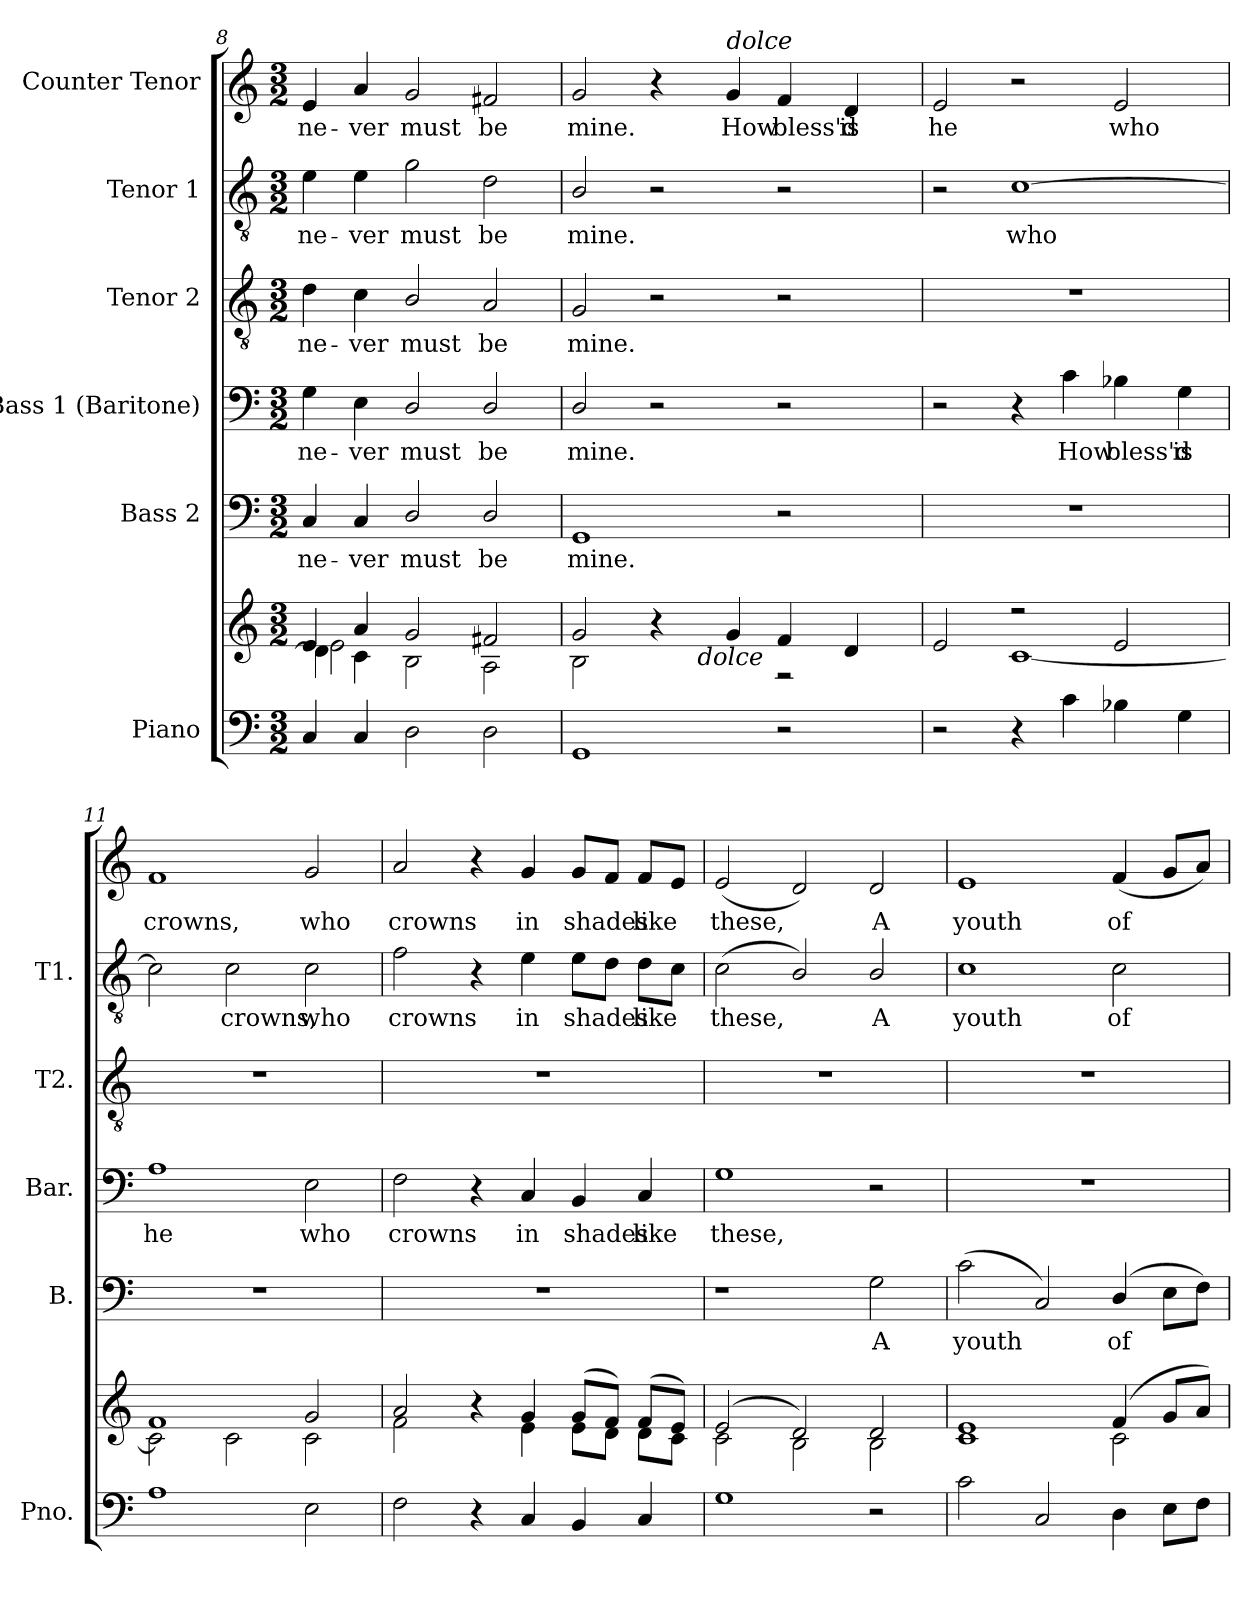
**kern	**kern	**kern	**text	**kern	**text	**kern	**text	**kern	**text	**kern	**text
*part6	*part6	*part5	*part5	*part4	*part4	*part3	*part3	*part2	*part2	*part1	*part1
*staff7	*staff6	*staff5	*staff5	*staff4	*staff4	*staff3	*staff3	*staff2	*staff2	*staff1	*staff1
*I"Piano	*	*I"Bass 2	*	*I"Bass 1 (Baritone)	*	*I"Tenor 2	*	*I"Tenor 1	*	*I"Counter Tenor	*
*I'Pno.	*	*I'B.	*	*I'Bar.	*	*I'T2.	*	*I'T1.	*	*	*
!!LO:PB:g=z
*clefF4	*clefG2	*clefF4	*	*clefF4	*	*clefGv2	*	*clefGv2	*	*clefG2	*
*	*	*	*	*	*	*ITrd7c12	*	*ITrd7c12	*	*	*
*k[]	*k[]	*k[]	*	*k[]	*	*k[]	*	*k[]	*	*k[]	*
*C:	*C:	*C:	*	*C:	*	*C:	*	*C:	*	*C:	*
*M3/2	*M3/2	*M3/2	*	*M3/2	*	*M3/2	*	*M3/2	*	*M3/2	*
=8	=8	=8	=8	=8	=8	=8	=8	=8	=8	=8	=8
*	*^	*	*	*	*	*	*	*	*	*	*
*	*	*^	*	*	*	*	*	*	*	*	*	*
!	!	!	!	!	!LO:LY:b:color=#000000	!	!	!	!	!	!	!	!
!	!	!	!	!	!	!	!LO:LY:b:color=#000000	!	!	!	!	!	!
!	!	!	!	!	!	!	!	!	!LO:LY:b:color=#000000	!	!	!	!
!	!	!	!	!	!	!	!	!	!	!	!LO:LY:b:color=#000000	!	!
!	!	!	!	!	!	!	!	!	!	!	!	!	!LO:LY:b:color=#000000
4Ci/	4ei/	4di\]	2ei\	4Ci/	ne-	4Gi\	ne-	4Di\	ne-	4Ei\	ne-	4ei/	ne-
!	!	!	!	!	!LO:LY:b:color=#000000	!	!	!	!	!	!	!	!
!	!	!	!	!	!	!	!LO:LY:b:color=#000000	!	!	!	!	!	!
!	!	!	!	!	!	!	!	!	!LO:LY:b:color=#000000	!	!	!	!
!	!	!	!	!	!	!	!	!	!	!	!LO:LY:b:color=#000000	!	!
!	!	!	!	!	!	!	!	!	!	!	!	!	!LO:LY:b:color=#000000
4Ci/	4ai/	4ci\	.	4Ci/	-ver	4Ei\	-ver	4Ci\	-ver	4Ei\	-ver	4ai/	-ver
!	!	!	!	!	!LO:LY:b:color=#000000	!	!	!	!	!	!	!	!
!	!	!	!	!	!	!	!LO:LY:b:color=#000000	!	!	!	!	!	!
!	!	!	!	!	!	!	!	!	!LO:LY:b:color=#000000	!	!	!	!
!	!	!	!	!	!	!	!	!	!	!	!LO:LY:b:color=#000000	!	!
!	!	!	!	!	!	!	!	!	!	!	!	!	!LO:LY:b:color=#000000
2Di\	2gi/	2Bi\	2ryy	2Di/	must	2Di/	must	2BBi/	must	2Gi\	must	2gi/	must
!	!	!	!	!	!LO:LY:b:color=#000000	!	!	!	!	!	!	!	!
!	!	!	!	!	!	!	!LO:LY:b:color=#000000	!	!	!	!	!	!
!	!	!	!	!	!	!	!	!	!LO:LY:b:color=#000000	!	!	!	!
!	!	!	!	!	!	!	!	!	!	!	!LO:LY:b:color=#000000	!	!
!	!	!	!	!	!	!	!	!	!	!	!	!	!LO:LY:b:color=#000000
2Di\	2f#Xi/	2Ai\	2ryy	2Di/	be	2Di/	be	2AAi/	be	2Di\	be	2f#Xi/	be
=9	=9	=9	=9	=9	=9	=9	=9	=9	=9	=9	=9	=9	=9
!	!	!	!	!	!LO:LY:b:color=#000000	!	!	!	!	!	!	!	!
!	!	!	!	!	!	!	!LO:LY:b:color=#000000	!	!	!	!	!	!
!	!	!	!	!	!	!	!	!	!LO:LY:b:color=#000000	!	!	!	!
!	!	!	!	!	!	!	!	!	!	!	!LO:LY:b:color=#000000	!	!
!	!	!	!	!	!	!	!	!	!	!	!	!	!LO:LY:b:color=#000000
1GGi	2gi/	2Bi\	2ryy	1GGi	mine.	2Di/	mine.	2GGi/	mine.	2BBi/	mine.	2gi/	mine.
.	4r	2ryy	8ryy	.	.	2r	.	2r	.	2r	.	4r	.
.	.	.	64..ryy	.	.	.	.	.	.	.	.	.	.
!	!	!	!LO:TX:b:i:t=dolce	!	!	!	!	!	!	!	!	!	!
.	.	.	2ryy	.	.	.	.	.	.	.	.	.	.
!	!	!	!	!	!	!	!	!	!	!	!	!LO:TX:a:i:t=dolce	!
!	!	!	!	!	!	!	!	!	!	!	!	!	!LO:LY:b:color=#000000
.	4gi/	.	.	.	.	.	.	.	.	.	.	4gi/	How
!	!	!	!	!	!	!	!	!	!	!	!	!	!LO:LY:b:color=#000000
2r	4fi/	2r	.	2r	.	2r	.	2r	.	2r	.	4fi/	bless'd
.	.	.	4ryy	.	.	.	.	.	.	.	.	.	.
!	!	!	!	!	!	!	!	!	!	!	!	!	!LO:LY:b:color=#000000
.	4di/	.	.	.	.	.	.	.	.	.	.	4di/	is
.	.	.	16ryy	.	.	.	.	.	.	.	.	.	.
.	.	.	32ryy	.	.	.	.	.	.	.	.	.	.
.	.	.	256ryy	.	.	.	.	.	.	.	.	.	.
=10	=10	=10	=10	=10	=10	=10	=10	=10	=10	=10	=10	=10	=10
!	!	!	!	!LO:N:vis=1	!	!	!	!LO:N:vis=1	!	!	!	!	!
*	*	*v	*v	*	*	*	*	*	*	*	*	*	*
*	*	*^	*	*	*	*	*	*	*	*	*	*
!	!	!	!	!	!	!	!	!	!	!	!	!	!LO:LY:b:color=#000000
*	*	*v	*v	*	*	*	*	*	*	*	*	*	*
2r	2ei/	2ryy	1.r	.	2r	.	1.r	.	2r	.	2ei/	he
!	!	!	!	!	!	!	!	!	!	!LO:LY:b:color=#000000	!	!
4r	2r	[1ci	.	.	4r	.	.	.	[1Ci	who	2r	.
!	!	!	!	!	!	!LO:LY:b:color=#000000	!	!	!	!	!	!
4ci\	.	.	.	.	4ci\	How	.	.	.	.	.	.
!	!	!	!	!	!	!LO:LY:b:color=#000000	!	!	!	!	!	!
!	!	!	!	!	!	!	!	!	!	!	!	!LO:LY:b:color=#000000
4B-Xi\	2ei/	.	.	.	4B-Xi\	bless'd	.	.	.	.	2ei/	who
!	!	!	!	!	!	!LO:LY:b:color=#000000	!	!	!	!	!	!
4Gi\	.	.	.	.	4Gi\	is	.	.	.	.	.	.
!!LO:LB:g=z
=11	=11	=11	=11	=11	=11	=11	=11	=11	=11	=11	=11	=11
!	!	!	!LO:N:vis=1	!	!	!	!	!	!	!	!	!
!	!	!	!	!	!	!LO:LY:b:color=#000000	!LO:N:vis=1	!	!	!	!	!
!	!	!	!	!	!	!	!	!	!	!	!	!LO:LY:b:color=#000000
1Ai	1fi	2ci\]	1.r	.	1Ai	he	1.r	.	2Ci\]	.	1fi	crowns,
!	!	!	!	!	!	!	!	!	!	!LO:LY:b:color=#000000	!	!
.	.	2ci\	.	.	.	.	.	.	2Ci\	crowns,	.	.
!	!	!	!	!	!	!LO:LY:b:color=#000000	!	!	!	!	!	!
!	!	!	!	!	!	!	!	!	!	!LO:LY:b:color=#000000	!	!
!	!	!	!	!	!	!	!	!	!	!	!	!LO:LY:b:color=#000000
2Ei\	2gi/	2ci\	.	.	2Ei\	who	.	.	2Ci\	who	2gi/	who
=12	=12	=12	=12	=12	=12	=12	=12	=12	=12	=12	=12	=12
!	!	!	!LO:N:vis=1	!	!	!	!	!	!	!	!	!
!	!	!	!	!	!	!LO:LY:b:color=#000000	!LO:N:vis=1	!	!	!	!	!
!	!	!	!	!	!	!	!	!	!	!LO:LY:b:color=#000000	!	!
!	!	!	!	!	!	!	!	!	!	!	!	!LO:LY:b:color=#000000
2Fi\	2ai/	2fi\	1.r	.	2Fi\	crowns	1.r	.	2Fi\	crowns	2ai/	crowns
4r	4r	4ryy	.	.	4r	.	.	.	4r	.	4r	.
!	!	!	!	!	!	!LO:LY:b:color=#000000	!	!	!	!	!	!
!	!	!	!	!	!	!	!	!	!	!LO:LY:b:color=#000000	!	!
!	!	!	!	!	!	!	!	!	!	!	!	!LO:LY:b:color=#000000
4Ci/	4gi/	4ei\	.	.	4Ci/	in	.	.	4Ei\	in	4gi/	in
!	!	!	!	!	!	!LO:LY:b:color=#000000	!	!	!	!	!	!
!	!	!	!	!	!	!	!	!	!	!LO:LY:b:color=#000000	!	!
!	!	!	!	!	!	!	!	!	!	!	!	!LO:LY:b:color=#000000
4BBi/	(8gi/L	8ei\L	.	.	4BBi/	shades	.	.	8Ei\L	shades	8gi/L	shades
.	8fi/J)	8di\J	.	.	.	.	.	.	8Di\J	.	8fi/J	.
!	!	!	!	!	!	!LO:LY:b:color=#000000	!	!	!	!	!	!
!	!	!	!	!	!	!	!	!	!	!LO:LY:b:color=#000000	!	!
!	!	!	!	!	!	!	!	!	!	!	!	!LO:LY:b:color=#000000
4Ci/	(8fi/L	8di\L	.	.	4Ci/	like	.	.	8Di\L	like	8fi/L	like
.	8ei/J)	8ci\J	.	.	.	.	.	.	8Ci\J	.	8ei/J	.
=13	=13	=13	=13	=13	=13	=13	=13	=13	=13	=13	=13	=13
!	!	!	!	!	!	!LO:LY:b:color=#000000	!LO:N:vis=1	!	!	!	!	!
!	!	!	!	!	!	!	!	!	!	!LO:LY:b:color=#000000	!	!
!	!	!	!	!	!	!	!	!	!	!	!	!LO:LY:b:color=#000000
1Gi	(2ei/	2ci\	1r	.	1Gi	these,	1.r	.	(2Ci\	these,	(2ei/	these,
.	2di/)	2Bi\	.	.	.	.	.	.	2BBi/)	.	2di/)	.
!	!	!	!	!LO:LY:b:color=#000000	!	!	!	!	!	!	!	!
!	!	!	!	!	!	!	!	!	!	!LO:LY:b:color=#000000	!	!
!	!	!	!	!	!	!	!	!	!	!	!	!LO:LY:b:color=#000000
2r	2di/	2Bi\	2Gi\	A	2r	.	.	.	2BBi/	A	2di/	A
!!LO:PB:g=z
=14	=14	=14	=14	=14	=14	=14	=14	=14	=14	=14	=14	=14
!	!	!	!	!LO:LY:b:color=#000000	!LO:N:vis=1	!	!LO:N:vis=1	!	!	!	!	!
!	!	!	!	!	!	!	!	!	!	!LO:LY:b:color=#000000	!	!
!	!	!	!	!	!	!	!	!	!	!	!	!LO:LY:b:color=#000000
2ci\	1ei	1ci	(2ci\	youth	1.r	.	1.r	.	1Ci	youth	1ei	youth
2Ci/	.	.	2Ci/)	.	.	.	.	.	.	.	.	.
!	!	!	!	!LO:LY:b:color=#000000	!	!	!	!	!	!	!	!
!	!	!	!	!	!	!	!	!	!	!LO:LY:b:color=#000000	!	!
!	!	!	!	!	!	!	!	!	!	!	!	!LO:LY:b:color=#000000
4Di\	(4fi/	2ci\	(4Di/	of	.	.	.	.	2Ci\	of	(4fi/	of
8Ei\L	8gi/L	.	8Ei\L	.	.	.	.	.	.	.	8gi/L	.
8Fi\J	8ai/J)	.	8Fi\J)	.	.	.	.	.	.	.	8ai/J)	.
*	*v	*v	*	*	*	*	*	*	*	*	*	*
=	=	=	=	=	=	=	=	=	=	=	=
*-	*-	*-	*-	*-	*-	*-	*-	*-	*-	*-	*-
